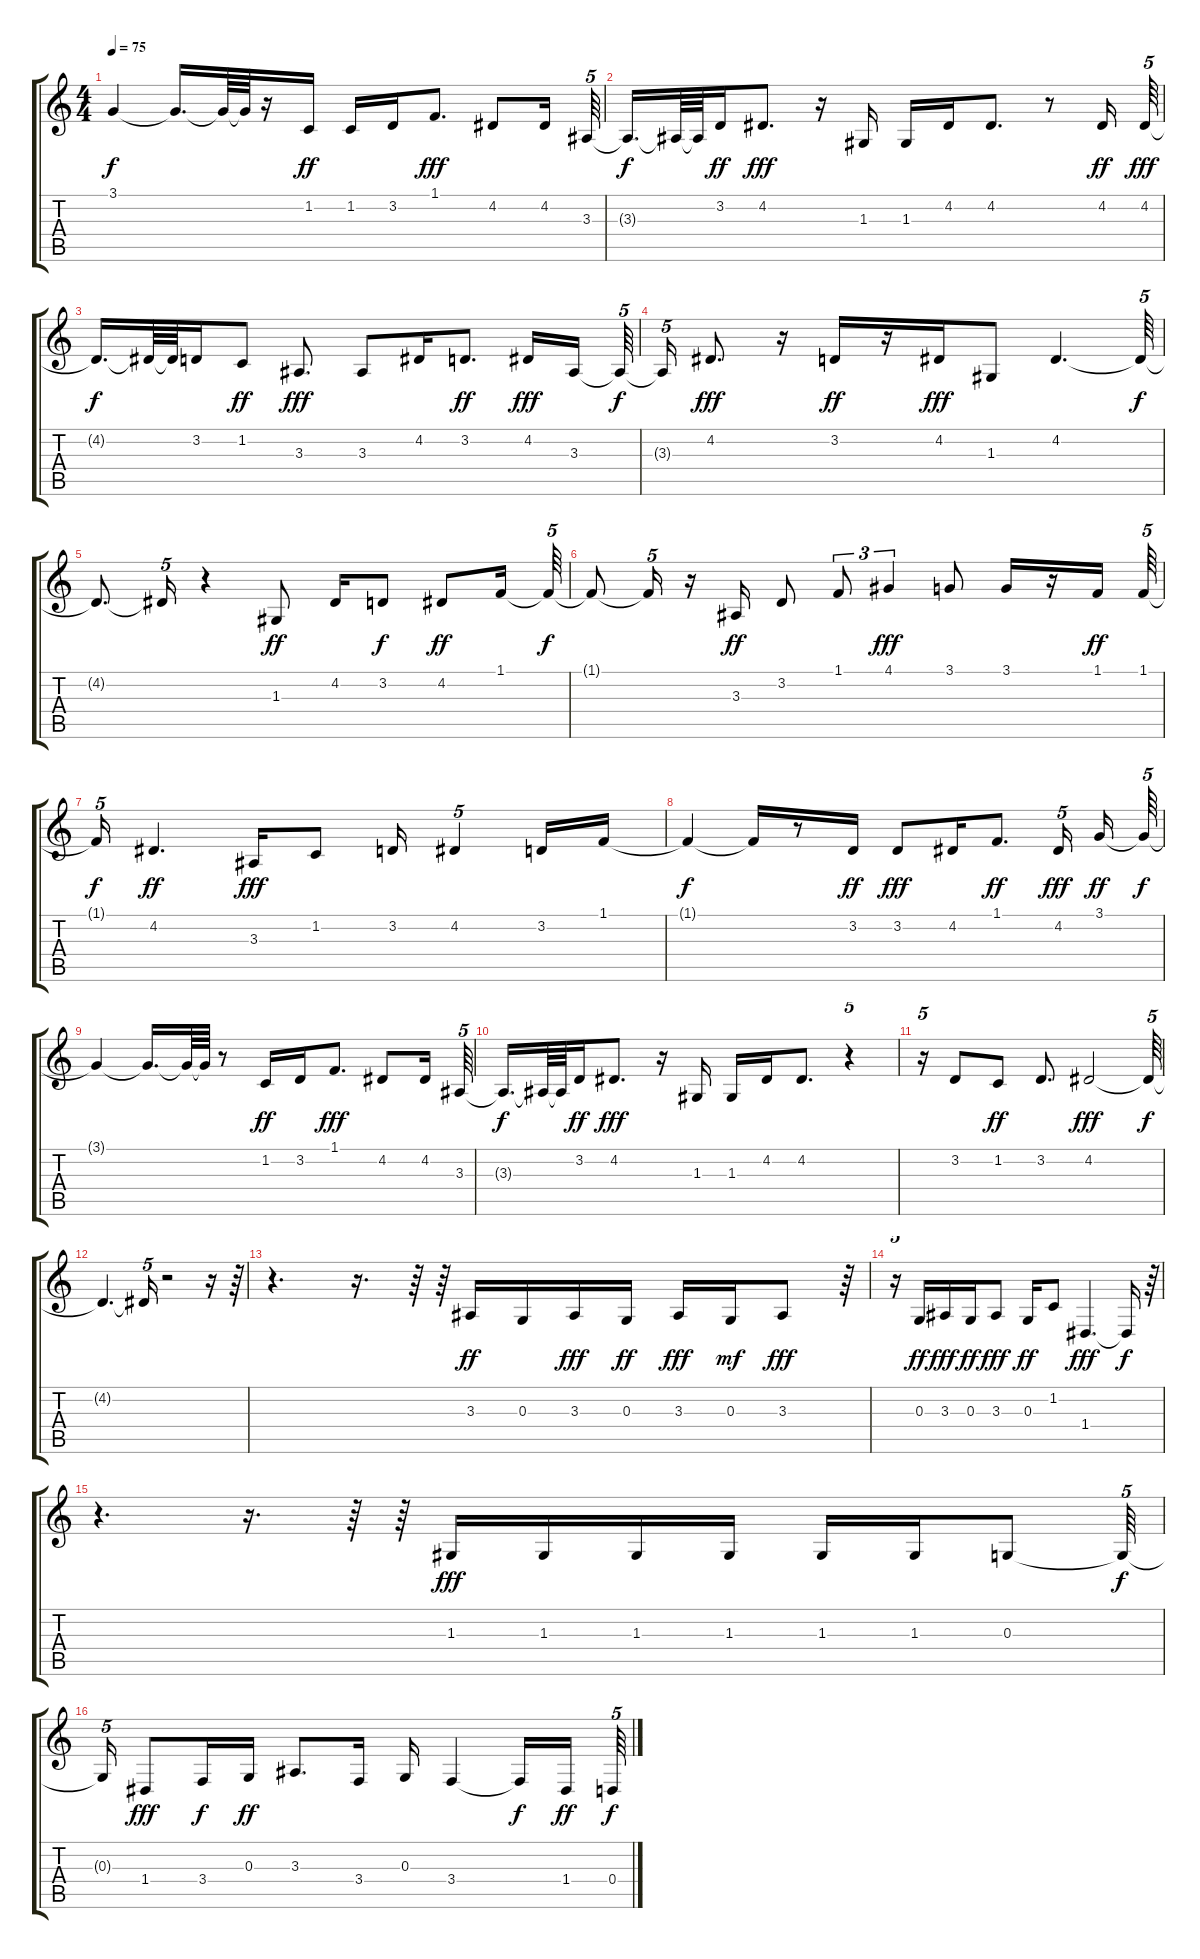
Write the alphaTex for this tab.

\track "" {instrument voiceoohs}
\staff {score tabs}
\tuning (E4 B3 G3 D3 A2 E2) {hide}
\ts (4 4)
\tempo 75
\clef g2
\ks c
3.1{t}.4{dy f} 3.1{t}.16{d} 3.1{t}.64 3.1{t}.64 r.16 1.2.16{dy ff} 1.2.16 3.2.16 1.1.8{d dy fff} 4.2.8 4.2.16 3.3.64{tu (5 4)} |
3.3{t}.16{d dy f} 3.3{t}.64 3.3{t}.64 3.2.16{dy ff} 4.2.8{d dy fff} r.16 1.3.16 1.3.16 4.2.16 4.2.8{d} r.8 4.2.16{dy ff} 4.2.64{tu (5 4) dy fff} |
4.2{t}.16{d dy f} 4.2{t}.64 4.2{t}.64 3.2.16 1.2.8{dy ff} 3.3.8{d dy fff} 3.3.8 4.2.16 3.2.8{d dy ff} 4.2.16{dy fff} 3.3.16 3.3{t}.64{tu (5 4) dy f} |
3.3{t}.16{tu (5 4)} 4.2.8{d dy fff} r.16 3.2.16{dy ff} r.16 4.2.16{dy fff} 1.3.8 4.2.4{d} 4.2{t}.64{tu (5 4) dy f} |
4.2{t}.8{d} 4.2{t}.16{tu (5 4)} r.4 1.3.8{dy ff} 4.2.16 3.2.8{dy f} 4.2.8{dy ff} 1.1.16 1.1{t}.64{tu (5 4) dy f} |
1.1{t}.8 1.1{t}.16{tu (5 4)} r.16 3.3.16{dy ff} 3.2.8 1.1.8{tu (3 2)} 4.1.4{tu (3 2) dy fff} 3.1.8 3.1.16 r.16 1.1.16{dy ff} 1.1.64{tu (5 4)} |
1.1{t}.16{tu (5 4) dy f} 4.2.4{d dy ff} 3.3.16{dy fff} 1.2.8 3.2.16 4.2.4{tu (5 4)} 3.2.16 1.1.16 |
1.1{t}.4{dy f} 1.1{t}.16 r.8 3.2.16{dy ff} 3.2.8{dy fff} 4.2.16 1.1.8{d dy ff} 4.2.16{tu (5 4) dy fff beam splitsecondary} 3.1.16{dy ff} 3.1{t}.64{tu (5 4) dy f} |
3.1{t}.4 3.1{t}.16{d} 3.1{t}.64 3.1{t}.64 r.8 1.2.16{dy ff} 3.2.16 1.1.8{d dy fff} 4.2.8 4.2.16 3.3.64{tu (5 4)} |
3.3{t}.16{d dy f} 3.3{t}.64 3.3{t}.64 3.2.16{dy ff} 4.2.8{d dy fff} r.16 1.3.16 1.3.16 4.2.16 4.2.8{d} r.4{tu (5 4)} |
r.16{tu (5 4)} 3.2.8 1.2.8{dy ff} 3.2.8{d} 4.2.2{dy fff} 4.2{t}.64{tu (5 4) dy f} |
4.2{t}.4{d} 4.2{t}.16{tu (5 4)} r.2 r.16 r.64{tu (5 4)} |
r.4{d} r.16{d} r.64 r.64 3.3.16{dy ff} 0.3.16 3.3.16{dy fff} 0.3.16{dy ff} 3.3.16{dy fff} 0.3.16{dy mf} 3.3.8{dy fff} r.64{tu (5 4)} |
r.16{tu (5 4)} 0.3.16{dy ff} 3.3.16{dy fff} 0.3.16{dy ff} 3.3.8{dy fff} 0.3.16{dy ff} 1.2.8 1.4.4{d dy fff} 1.4{t}.16{dy f} r.64{tu (5 4)} |
r.4{d} r.16{d} r.64 r.64 1.3.16{dy fff} 1.3.16 1.3.16 1.3.16 1.3.16 1.3.16 0.3.8 0.3{t}.64{tu (5 4) dy f} |
0.3{t}.16{tu (5 4)} 1.4.8{dy fff} 3.4.16{dy f} 0.3.16{dy ff} 3.3.8{d} 3.4.16 0.3.16 3.4.4 3.4{t}.16{dy f} 1.4.16{dy ff beam splitsecondary} 0.4.64{tu (5 4) dy f}
